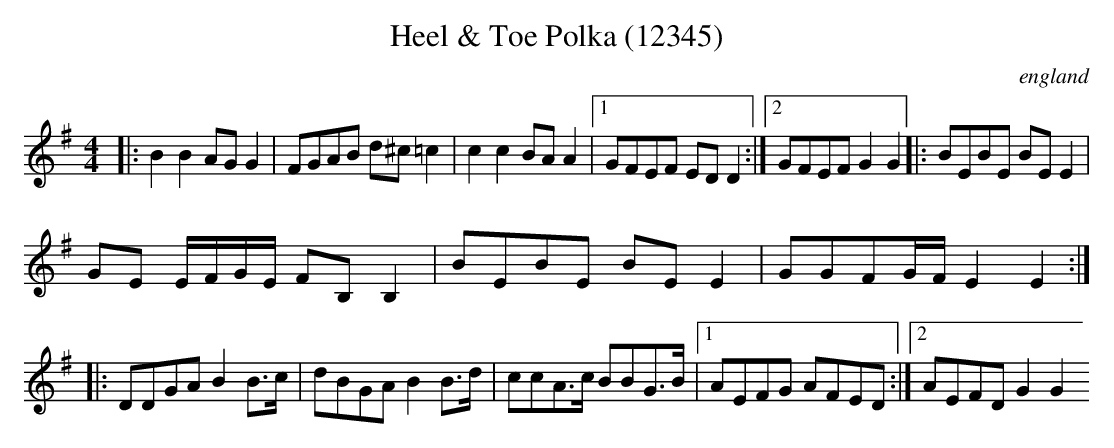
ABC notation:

X:1
T:Heel & Toe Polka (12345)
O:england
M:4/4
L:1/8
K:G
|:B2B2AG G2|FGAB d^c =c2|c2c2BA A2|[1GFEF ED D2:|[2GFEF G2G2|:BEBE BE E2|
GE E/2F/2G/2E/2 FB, B,2|BEBE BE E2|GGFG/2F/2 E2E2:|
|:DDGA B2B3/2c/2|dBGA B2B3/2d/2|ccA3/2c/2 BBG3/2B/2|[1AEFG AFED:|[2AEFD G2G2
